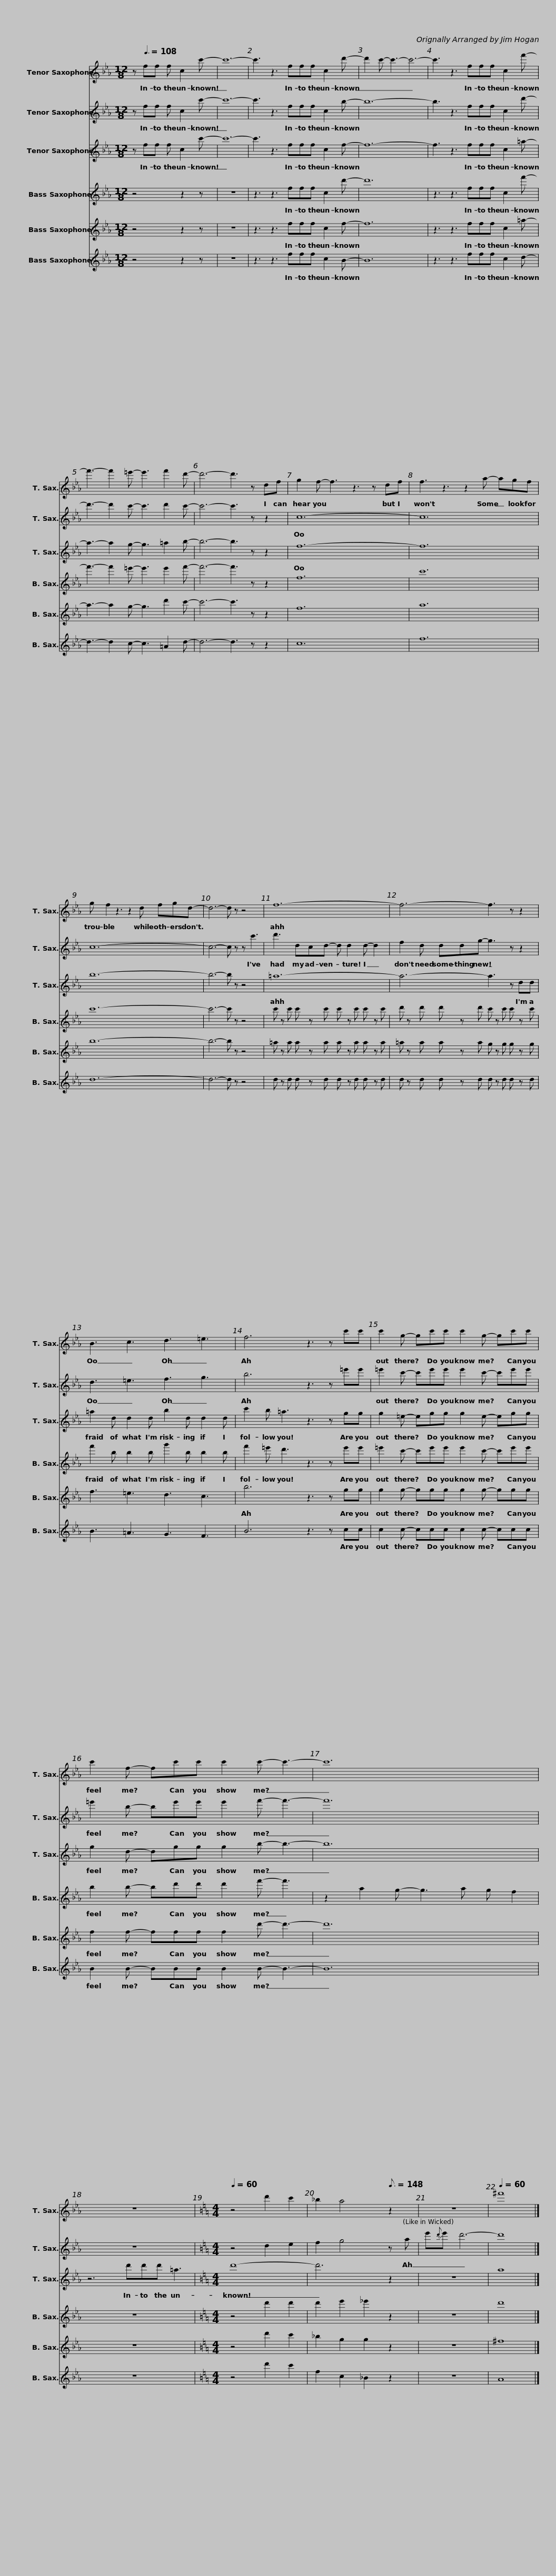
X:1
%%score 1 2 3 4 5 6
L:1/8
M:12/8
I:linebreak $
K:none
V:1 treble transpose=-14
V:2 treble transpose=-14
V:3 treble transpose=-14
V:4 treble transpose=-26
V:5 treble transpose=-26
V:6 treble transpose=-26
V:1
[K:Eb] z[Q:3/8=108] ff f c2 c'- | c'12- | c'3 z3 fff c2 d'- | d'2 c'- c'3- c'6- |$ c'3 z3 fff c2 f'- | %5
 f'3- f'2 =e'- e'3 f'2 d'- | d'6- d'3 z df | g2 f- f3 z3 z df |$ f3 z3 z2 a- agf | g f2 z3 z2 d fgd- | %10
 d6- d z z4 |$ f12- | f6- f3 z z2 |$ B3 c3 d3 =e3 | f6 z3 z c'c' |$ %15
 c'2 g- gc'c' c'2 g- gc'c' | c'2 f- fc'c' c'2 c'- c'3- |$ c'12 | z12 |[K:C][M:4/4][Q:1/4=60] z4 d'2 c'2 | %20
 _b2 a4[Q:3/16=148] z2 | z8 |[Q:1/4=60] ^f'8 |] %23
V:2
[K:Eb] z ff f c2 c'- | c'12- | c'3 z3 fff c2 b- | b12- |$ b3 z3 fff c2 d'- | %5
 d'3- d'2 c'- c'3 d'2 c'- | c'6- c'3 z z2 | c12- |$ c12 | c12- | %10
 c6- c z z c'3 |$ d'3 dcd- d d2 d- d2 | f2 d ddg- g3 z z2 |$ d3 =e3 f3 g3 | b6 z3 z =e'e' |$ %15
 =e'2 c'- c'e'e' e'2 c'- c'e'e' | =e'2 b- be'e' e'2 f'- f'3- |$ f'12 | z12 |[K:C][M:4/4] z4 d2 e2 | %20
 f2 g4 z a | e'{d'}e' d'6- | d'8 |] %23
V:3
[K:Eb] z ff f c2 c'- | c'12- | c'3 z3 fff c2 f- | f12- |$ f3 z3 fff c2 =a- | %5
 a3- a2 g- g3 =a2 b- | b6- b3 z z2 | f12- |$ f12 | b12- | %10
 b6- b z z4 |$ =a12- | a6- a3 z dd |$ =a2 d d2 d b2 d d2 d | c'2 b =a3 z3 z gg |$ %15
 g2 =e- egg g2 e- egg | g2 d- dgg g2 b- b3- |$ b12 | z6 d'd'd' =a3 |[K:C][M:4/4] d'8- | %20
 d'6 z2 | z8 | a8 |] %23
V:4
[K:Eb] z4 z2 z | z12 | z3 z3 fff c2 d'- | d'12 |$ z3 z3 fff c2 f'- | %5
 f'3- f'2 =e'- e'3 e'2 f'- | f'6- f'3 z z2 | f12 |$ c'12 | c'12- | %10
 c'6- c' z z4 |$ c' z c' c' z c' c' z c' c' z c' | d' z d' d' z d' c' z c' c' z c' |$ f'2 b b2 b g'2 b b2 b | f'2 =e' d'3 z3 z e'e' |$ %15
 =e'2 c'- c'e'e' e'2 c'- c'e'e' | b2 b- bd'd' d'2 f'- f'3 |$ z2 a2 g- g3 a g f2 | z12 |[K:C][M:4/4] z4 d'2 d'2 | %20
 d'2 e'2 _e'2 z2 | z8 | d'8 |] %23
V:5
[K:Eb] z4 z2 z | z12 | z3 z3 fff c2 f- | f12 |$ z3 z3 fff c2 =a- | %5
 a3- a2 g- g3 d'2 c'- | c'6- c'3 z z2 | f12 |$ a12 | b12- | %10
 b6- b z z4 |$ =a z a a z a a z a a z a | =a z a a z a g z g g z g |$ f3 =e3 d3 c3 | b6 z3 z gg |$ %15
 g2 g- ggg g2 g- ggg | f2 f- fff f2 d'- d'3- |$ d'12 | z12 |[K:C][M:4/4] z4 d'2 c'2 | %20
 _b2 g2 g2 z2 | z8 | ^f8 |] %23
V:6
[K:Eb] z4 z2 z | z12 | z3 z3 fff c2 B- | B12 |$ z3 z3 fff c2 d- | %5
 d3- d2 c- c3 =A2 d- | d6- d3 z z2 | c12 |$ f12 | d12- | %10
 d6- d z z4 |$ d z d d z d d z d d z d | d z d d z d d z d d z d |$ B3 =A3 G3 F3 | B6 z3 z cc |$ %15
 c2 c- ccc c2 c- ccc | B2 B- BBB B2 B- B3- |$ B12 | z12 |[K:C][M:4/4] z4 d'2 c'2 | %20
 f2 c2 _B2 z2 | z8 | A8 |] %23
